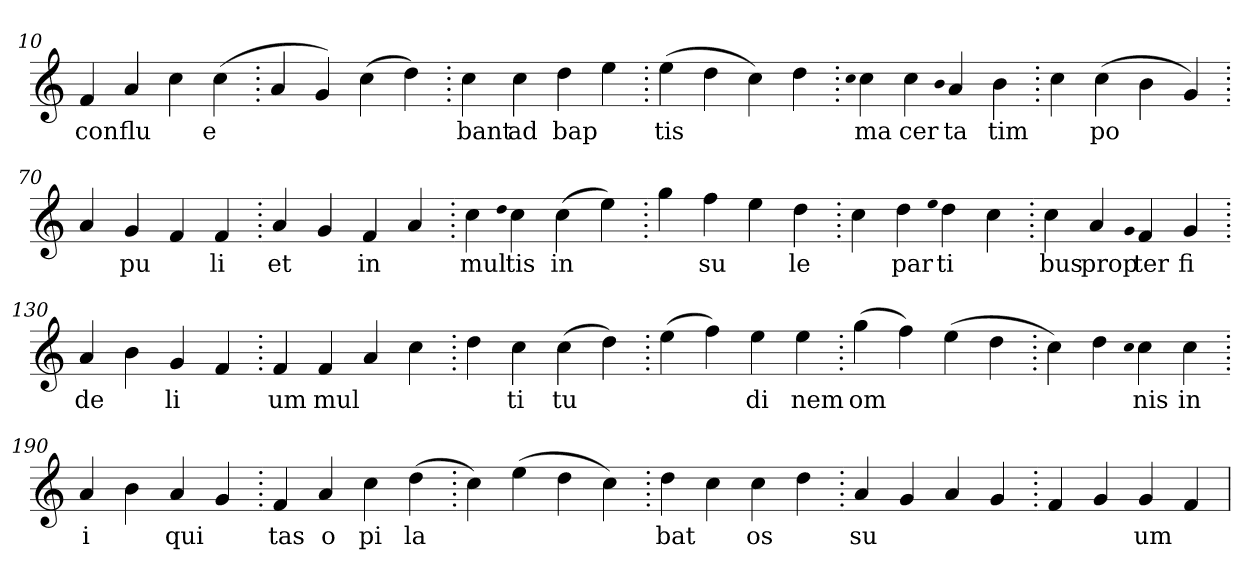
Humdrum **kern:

**kern	**text
*part1	*part1
*staff1	*staff1
*clefG2	*
=10.	=10.
4f	con
4a	flu
4cc	.
(>4cc	e
=20.	=20.
4a	.
4g)	.
(>4cc	.
4dd)	.
=30.	=30.
4cc	bant
4cc	ad
4dd	bap
4ee	.
=40.	=40.
(>4ee	tis
4dd	.
4cc)	.
(>4dd	.
=50.	=50.
qqcc	.
4cc	ma
4cc	cer
qqb	.
4a	ta
4b	tim
=60.	=60.
4cc	.
(>4cc	po
4b	.
4g)	.
=70.	=70.
4a	.
4g	pu
4f	.
4f	li
=80.	=80.
4a	et
4g	.
4f	in
4a	.
=90.	=90.
4cc	mul
qqdd	.
4cc	tis
(>4cc	in
4ee)	.
=100.	=100.
4gg	.
4ff	su
4ee	.
4dd	le
=110.	=110.
4cc	.
4dd	par
qqee	.
4dd	ti
4cc	.
=120.	=120.
4cc	bus
4a	prop
qqg	.
4f	ter
4g	fi
=130.	=130.
4a	de
4b	.
4g	li
4f	.
=140.	=140.
4f	um
4f	mul
4a	.
4cc	.
=150.	=150.
4dd	.
4cc	ti
(>4cc	tu
4dd)	.
=160.	=160.
(>4ee	.
4ff)	.
4ee	di
4ee	nem
=170.	=170.
(>4gg	om
4ff)	.
(>4ee	.
4dd	.
=180.	=180.
4cc)	.
(>4dd	.
qqcc	.
4cc	nis
4cc	in
=190.	=190.
4a	i
4b	.
4a	qui
4g	.
=200.	=200.
4f	tas
4a	o
4cc	pi
(>4dd	la
=210.	=210.
4cc)	.
(>4ee	.
4dd	.
4cc)	.
=220.	=220.
4dd	bat
4cc	.
4cc	os
4dd	.
=230.	=230.
4a	su
4g	.
4a	.
4g	.
=240.	=240.
4f	.
4g	.
4g	um
4f	.
=	=
*-	*-
